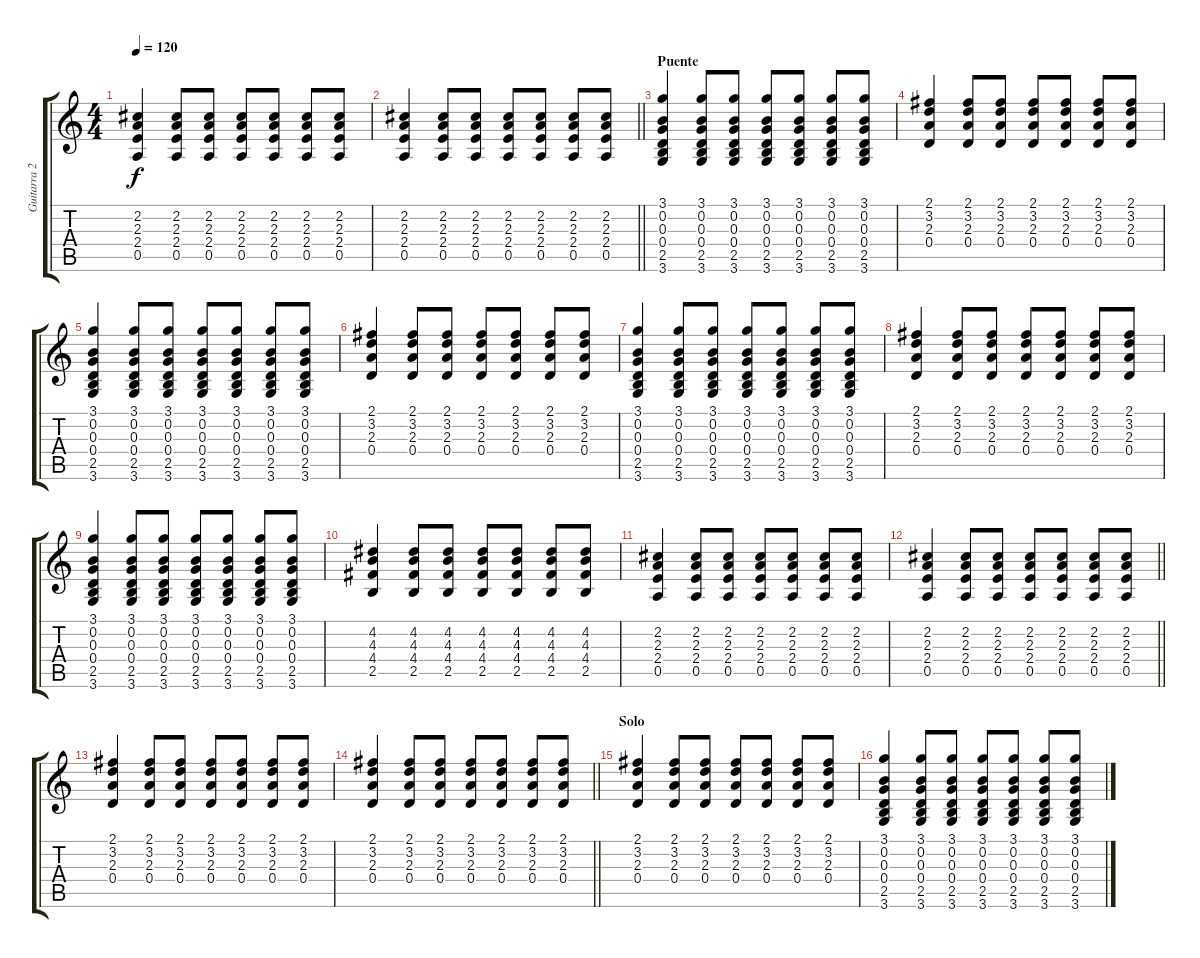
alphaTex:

\track ("Guitarra 2" "Guitarra 2") {instrument acousticguitarsteel}
\staff {score tabs}
\tuning (E4 B3 G3 D3 A2 E2) {hide}
\ts (4 4)
\tempo 120
\clef g2
\ks c
(2.2 2.3 2.4 0.5).4{dy f} (2.2 2.3 2.4 0.5).8 (2.2 2.3 2.4 0.5).8 (2.2 2.3 2.4 0.5).8 (2.2 2.3 2.4 0.5).8 (2.2 2.3 2.4 0.5).8 (2.2 2.3 2.4 0.5).8 |
\barLineRight lightlight
(2.2 2.3 2.4 0.5).4 (2.2 2.3 2.4 0.5).8 (2.2 2.3 2.4 0.5).8 (2.2 2.3 2.4 0.5).8 (2.2 2.3 2.4 0.5).8 (2.2 2.3 2.4 0.5).8 (2.2 2.3 2.4 0.5).8 |
\section ("" "Puente")
(3.1 0.2 0.3 0.4 2.5 3.6).4 (3.1 0.2 0.3 0.4 2.5 3.6).8 (3.1 0.2 0.3 0.4 2.5 3.6).8 (3.1 0.2 0.3 0.4 2.5 3.6).8 (3.1 0.2 0.3 0.4 2.5 3.6).8 (3.1 0.2 0.3 0.4 2.5 3.6).8 (3.1 0.2 0.3 0.4 2.5 3.6).8 |
(2.1 3.2 2.3 0.4).4 (2.1 3.2 2.3 0.4).8 (2.1 3.2 2.3 0.4).8 (2.1 3.2 2.3 0.4).8 (2.1 3.2 2.3 0.4).8 (2.1 3.2 2.3 0.4).8 (2.1 3.2 2.3 0.4).8 |
(3.1 0.2 0.3 0.4 2.5 3.6).4 (3.1 0.2 0.3 0.4 2.5 3.6).8 (3.1 0.2 0.3 0.4 2.5 3.6).8 (3.1 0.2 0.3 0.4 2.5 3.6).8 (3.1 0.2 0.3 0.4 2.5 3.6).8 (3.1 0.2 0.3 0.4 2.5 3.6).8 (3.1 0.2 0.3 0.4 2.5 3.6).8 |
(2.1 3.2 2.3 0.4).4 (2.1 3.2 2.3 0.4).8 (2.1 3.2 2.3 0.4).8 (2.1 3.2 2.3 0.4).8 (2.1 3.2 2.3 0.4).8 (2.1 3.2 2.3 0.4).8 (2.1 3.2 2.3 0.4).8 |
(3.1 0.2 0.3 0.4 2.5 3.6).4 (3.1 0.2 0.3 0.4 2.5 3.6).8 (3.1 0.2 0.3 0.4 2.5 3.6).8 (3.1 0.2 0.3 0.4 2.5 3.6).8 (3.1 0.2 0.3 0.4 2.5 3.6).8 (3.1 0.2 0.3 0.4 2.5 3.6).8 (3.1 0.2 0.3 0.4 2.5 3.6).8 |
(2.1 3.2 2.3 0.4).4 (2.1 3.2 2.3 0.4).8 (2.1 3.2 2.3 0.4).8 (2.1 3.2 2.3 0.4).8 (2.1 3.2 2.3 0.4).8 (2.1 3.2 2.3 0.4).8 (2.1 3.2 2.3 0.4).8 |
(3.1 0.2 0.3 0.4 2.5 3.6).4 (3.1 0.2 0.3 0.4 2.5 3.6).8 (3.1 0.2 0.3 0.4 2.5 3.6).8 (3.1 0.2 0.3 0.4 2.5 3.6).8 (3.1 0.2 0.3 0.4 2.5 3.6).8 (3.1 0.2 0.3 0.4 2.5 3.6).8 (3.1 0.2 0.3 0.4 2.5 3.6).8 |
(4.2 4.3 4.4 2.5).4 (4.2 4.3 4.4 2.5).8 (4.2 4.3 4.4 2.5).8 (4.2 4.3 4.4 2.5).8 (4.2 4.3 4.4 2.5).8 (4.2 4.3 4.4 2.5).8 (4.2 4.3 4.4 2.5).8 |
(2.2 2.3 2.4 0.5).4 (2.2 2.3 2.4 0.5).8 (2.2 2.3 2.4 0.5).8 (2.2 2.3 2.4 0.5).8 (2.2 2.3 2.4 0.5).8 (2.2 2.3 2.4 0.5).8 (2.2 2.3 2.4 0.5).8 |
\barLineRight lightlight
(2.2 2.3 2.4 0.5).4 (2.2 2.3 2.4 0.5).8 (2.2 2.3 2.4 0.5).8 (2.2 2.3 2.4 0.5).8 (2.2 2.3 2.4 0.5).8 (2.2 2.3 2.4 0.5).8 (2.2 2.3 2.4 0.5).8 |
(2.1 3.2 2.3 0.4).4 (2.1 3.2 2.3 0.4).8 (2.1 3.2 2.3 0.4).8 (2.1 3.2 2.3 0.4).8 (2.1 3.2 2.3 0.4).8 (2.1 3.2 2.3 0.4).8 (2.1 3.2 2.3 0.4).8 |
\barLineRight lightlight
(2.1 3.2 2.3 0.4).4 (2.1 3.2 2.3 0.4).8 (2.1 3.2 2.3 0.4).8 (2.1 3.2 2.3 0.4).8 (2.1 3.2 2.3 0.4).8 (2.1 3.2 2.3 0.4).8 (2.1 3.2 2.3 0.4).8 |
\section ("" "Solo")
(2.1 3.2 2.3 0.4).4 (2.1 3.2 2.3 0.4).8 (2.1 3.2 2.3 0.4).8 (2.1 3.2 2.3 0.4).8 (2.1 3.2 2.3 0.4).8 (2.1 3.2 2.3 0.4).8 (2.1 3.2 2.3 0.4).8 |
(3.1 0.2 0.3 0.4 2.5 3.6).4 (3.1 0.2 0.3 0.4 2.5 3.6).8 (3.1 0.2 0.3 0.4 2.5 3.6).8 (3.1 0.2 0.3 0.4 2.5 3.6).8 (3.1 0.2 0.3 0.4 2.5 3.6).8 (3.1 0.2 0.3 0.4 2.5 3.6).8 (3.1 0.2 0.3 0.4 2.5 3.6).8
